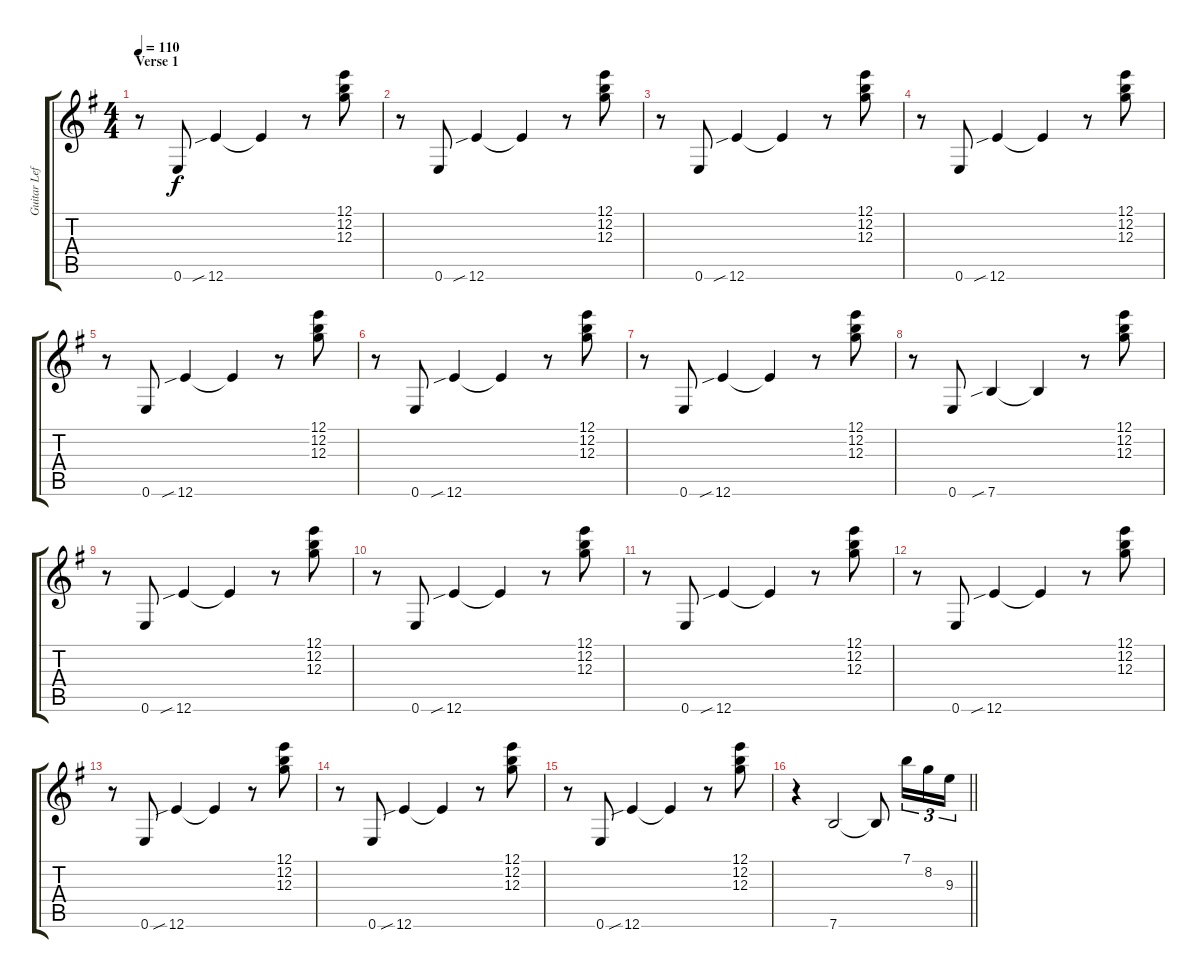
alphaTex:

\track ("Guitar Left" "Guitar Lef") {instrument acousticguitarsteel}
\staff {score tabs}
\tuning (E4 B3 G3 D3 A2 E2) {hide}
\ts (4 4)
\section ("" "Verse 1 ")
\tempo 110
\clef g2
\ks eminor
r.8{dy f} 0.6.8 12.6{sib}.4 12.6{t}.4 r.8 (12.1 12.2 12.3).8 |
r.8 0.6.8 12.6{sib}.4 12.6{t}.4 r.8 (12.1 12.2 12.3).8 |
r.8 0.6.8 12.6{sib}.4 12.6{t}.4 r.8 (12.1 12.2 12.3).8 |
r.8 0.6.8 12.6{sib}.4 12.6{t}.4 r.8 (12.1 12.2 12.3).8 |
r.8 0.6.8 12.6{sib}.4 12.6{t}.4 r.8 (12.1 12.2 12.3).8 |
r.8 0.6.8 12.6{sib}.4 12.6{t}.4 r.8 (12.1 12.2 12.3).8 |
r.8 0.6.8 12.6{sib}.4 12.6{t}.4 r.8 (12.1 12.2 12.3).8 |
r.8 0.6.8 7.6{sib}.4 7.6{t}.4 r.8 (12.1 12.2 12.3).8 |
r.8 0.6.8 12.6{sib}.4 12.6{t}.4 r.8 (12.1 12.2 12.3).8 |
r.8 0.6.8 12.6{sib}.4 12.6{t}.4 r.8 (12.1 12.2 12.3).8 |
r.8 0.6.8 12.6{sib}.4 12.6{t}.4 r.8 (12.1 12.2 12.3).8 |
r.8 0.6.8 12.6{sib}.4 12.6{t}.4 r.8 (12.1 12.2 12.3).8 |
r.8 0.6.8 12.6{sib}.4 12.6{t}.4 r.8 (12.1 12.2 12.3).8 |
r.8 0.6.8 12.6{sib}.4 12.6{t}.4 r.8 (12.1 12.2 12.3).8 |
r.8 0.6.8 12.6{sib}.4 12.6{t}.4 r.8 (12.1 12.2 12.3).8 |
\barLineRight lightlight
r.4 7.6.2 7.6{t}.8 7.1.16{tu (3 2)} 8.2.16{tu (3 2)} 9.3.16{tu (3 2)}
